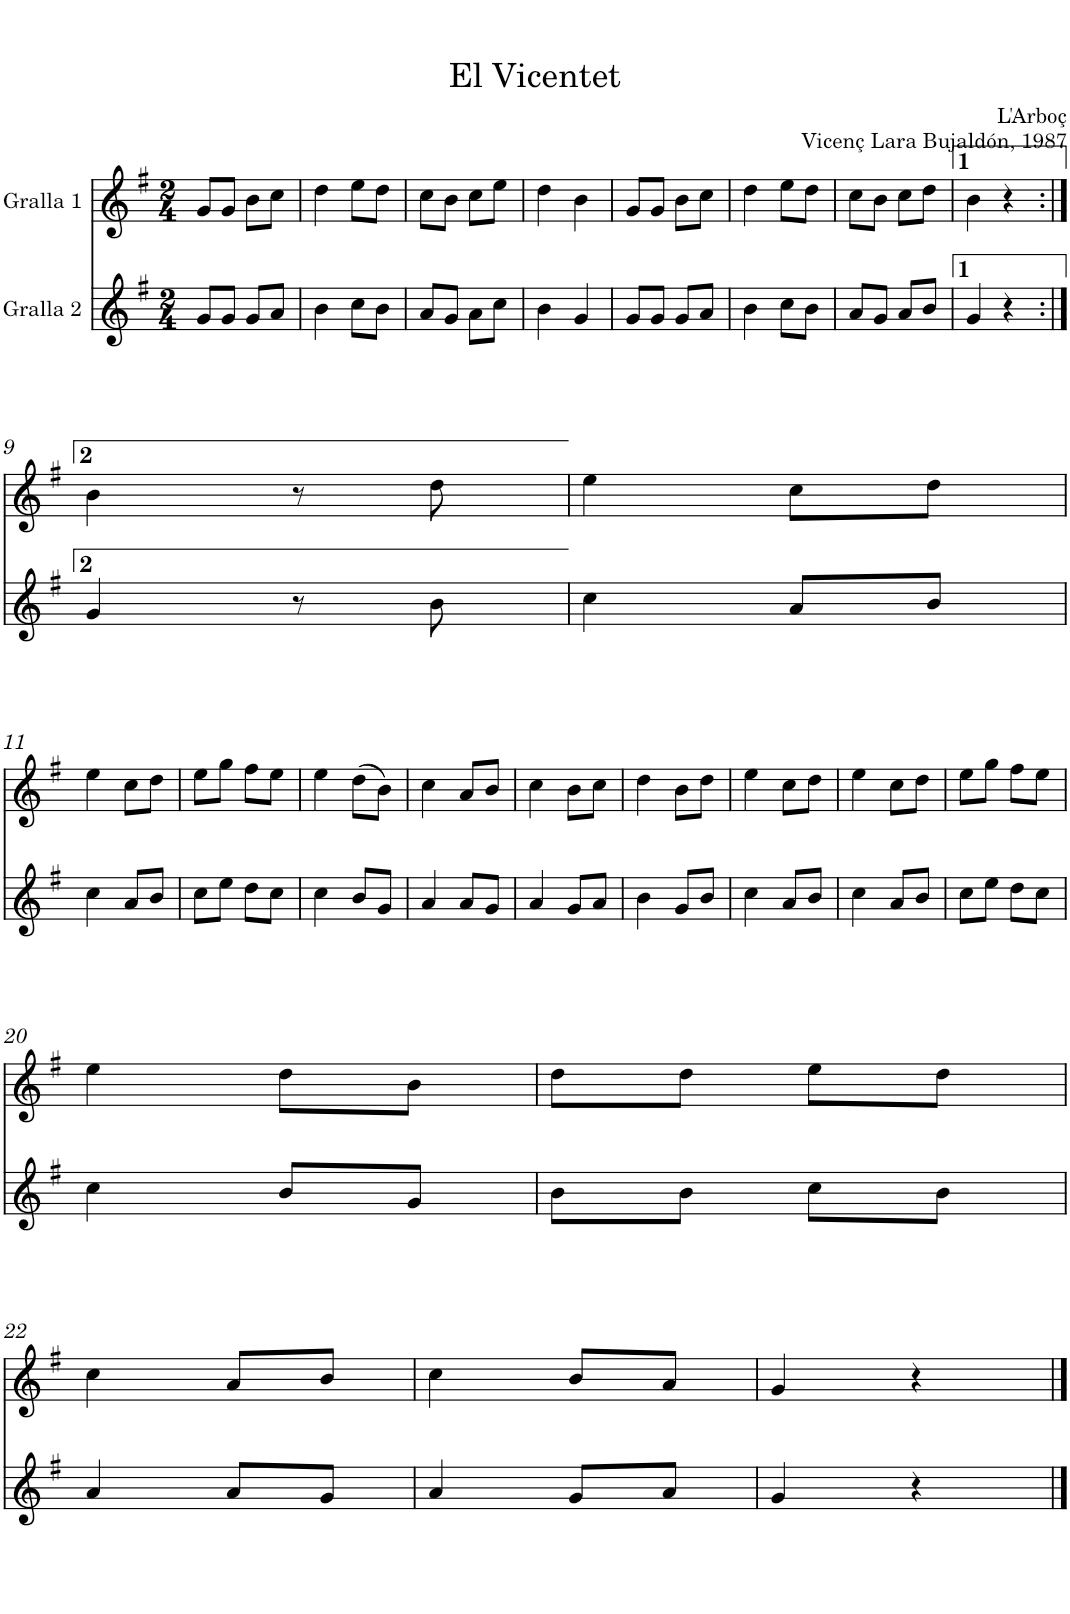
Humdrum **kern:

**kern	**kern
*part2	*part1
*staff2	*staff1
*I"Gralla 2	*I"Gralla 1
*clefG2	*clefG2
*k[f#]	*k[f#]
*M2/4	*M2/4
=1	=1
8g/L	8g/L
8g/J	8g/J
8g/L	8b\L
8a/J	8cc\J
=2	=2
4b\	4dd\
8cc\L	8ee\L
8b\J	8dd\J
=3	=3
8a/L	8cc\L
8g/J	8b\J
8a\L	8cc\L
8cc\J	8ee\J
=4	=4
4b\	4dd\
4g/	4b\
=5	=5
8g/L	8g/L
8g/J	8g/J
8g/L	8b\L
8a/J	8cc\J
=6	=6
4b\	4dd\
8cc\L	8ee\L
8b\J	8dd\J
=7	=7
8a/L	8cc\L
8g/J	8b\J
8a/L	8cc\L
8b/J	8dd\J
=8	=8
4g/	4b\
4r	4r
!!LO:LB:g=z
=9:|!	=9:|!
4g/	4b\
8r	8r
8b\	8dd\
=10	=10
4cc\	4ee\
8a/L	8cc\L
8b/J	8dd\J
!!LO:LB:g=z
=11	=11
4cc\	4ee\
8a/L	8cc\L
8b/J	8dd\J
=12	=12
8cc\L	8ee\L
8ee\J	8gg\J
8dd\L	8ff#\L
8cc\J	8ee\J
=13	=13
4cc\	4ee\
8b/L	(>8dd\L
8g/J	8b\J)
=14	=14
4a/	4cc\
8a/L	8a/L
8g/J	8b/J
=15	=15
4a/	4cc\
8g/L	8b\L
8a/J	8cc\J
=16	=16
4b\	4dd\
8g/L	8b\L
8b/J	8dd\J
=17	=17
4cc\	4ee\
8a/L	8cc\L
8b/J	8dd\J
=18	=18
4cc\	4ee\
8a/L	8cc\L
8b/J	8dd\J
=19	=19
8cc\L	8ee\L
8ee\J	8gg\J
8dd\L	8ff#\L
8cc\J	8ee\J
!!LO:LB:g=z
=20	=20
4cc\	4ee\
8b/L	8dd\L
8g/J	8b\J
=21	=21
8b\L	8dd\L
8b\J	8dd\J
8cc\L	8ee\L
8b\J	8dd\J
!!LO:LB:g=z
=22	=22
4a/	4cc\
8a/L	8a/L
8g/J	8b/J
=23	=23
4a/	4cc\
8g/L	8b/L
8a/J	8a/J
=24	=24
4g/	4g/
4r	4r
==	==
*-	*-
